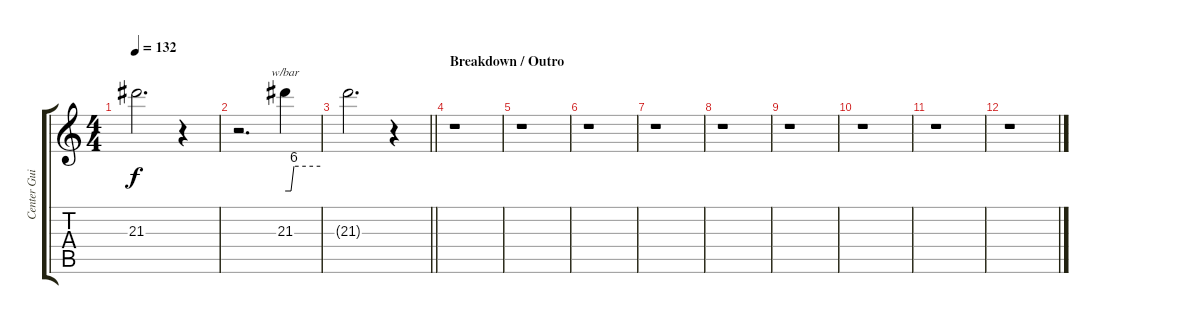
\track ("Center Guitar" "Center Gui") {instrument distortionguitar}
\staff {score tabs}
\tuning (Eb4 Bb3 Gb3 Db3 Ab2 Eb2) {hide}
\ts (4 4)
\tempo 132
\clef g2
\ks c
21.3{t}.2{d dy f} r.4 |
r.2{d} 21.3.4{tbe (custom default 0 0 10 0 15 24 60 24)} |
\barLineRight lightlight
21.3{t}.2{d} r.4 |
\section ("" "Breakdown / Outro")
r.1 |
r.1 |
r.1 |
r.1 |
r.1 |
r.1 |
r.1 |
r.1 |
r.1
